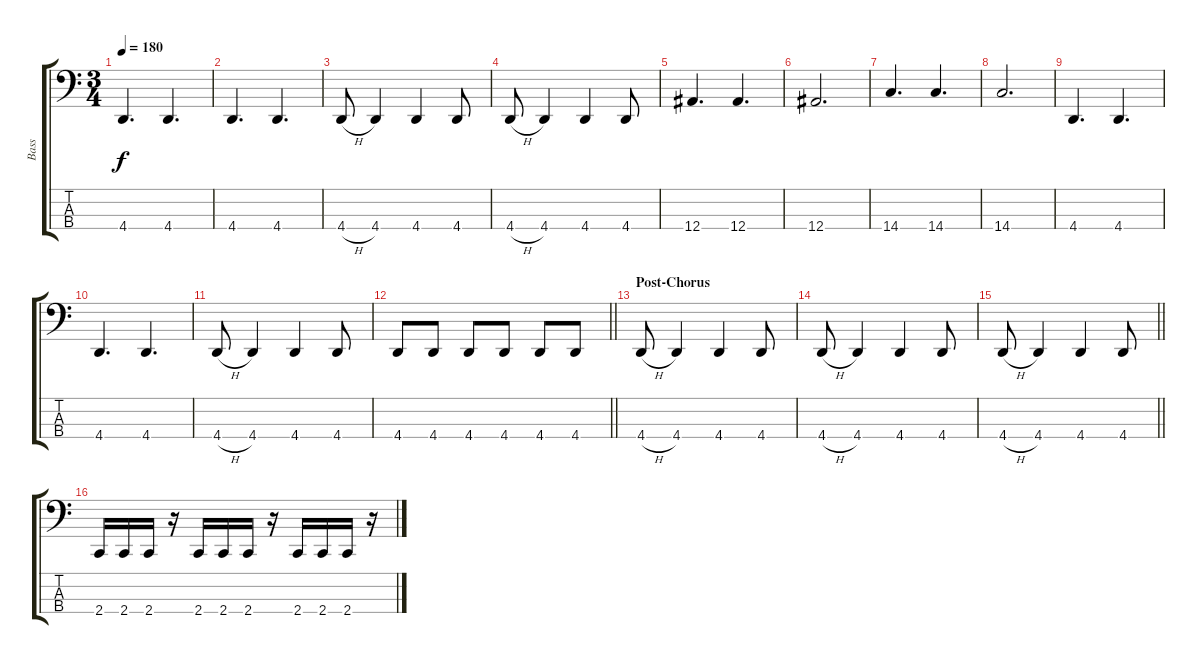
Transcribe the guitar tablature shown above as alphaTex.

\track ("Bass" "Bass") {instrument electricbassfinger}
\staff {score tabs}
\tuning (Eb2 Bb1 F1 Bb0) {hide}
\ts (3 4)
\tempo 180
\clef f4
\ks c
4.4.4{d dy f} 4.4.4{d} |
4.4.4{d} 4.4.4{d} |
4.4{h}.8 4.4.4 4.4.4 4.4.8 |
4.4{h}.8 4.4.4 4.4.4 4.4.8 |
12.4.4{d} 12.4.4{d} |
12.4.2{d} |
14.4.4{d} 14.4.4{d} |
14.4.2{d} |
4.4.4{d} 4.4.4{d} |
4.4.4{d} 4.4.4{d} |
4.4{h}.8 4.4.4 4.4.4 4.4.8 |
\barLineRight lightlight
4.4.8 4.4.8 4.4.8 4.4.8 4.4.8 4.4.8 |
\section ("" "Post-Chorus")
4.4{h}.8 4.4.4 4.4.4 4.4.8 |
4.4{h}.8 4.4.4 4.4.4 4.4.8 |
\barLineRight lightlight
4.4{h}.8 4.4.4 4.4.4 4.4.8 |
2.4.16 2.4.16 2.4.16 r.16 2.4.16 2.4.16 2.4.16 r.16 2.4.16 2.4.16 2.4.16 r.16
